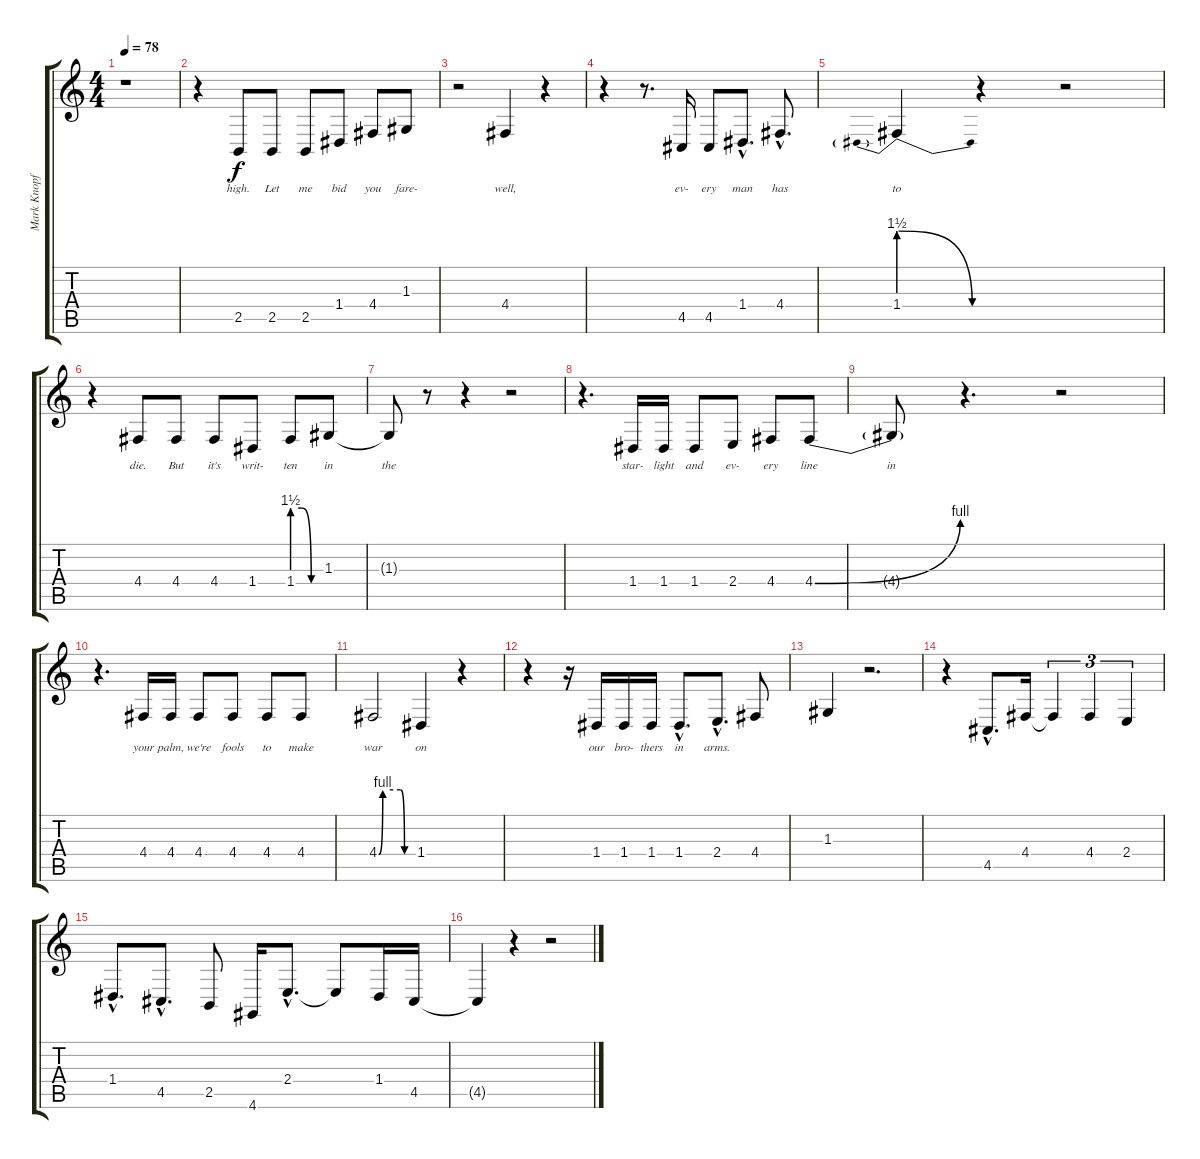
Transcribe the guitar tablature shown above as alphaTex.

\track ("Mark Knopfler (Vocals)" "Mark Knopf") {instrument sopranosax}
\staff {score tabs}
\tuning (E4 B3 G3 D3 A2 E2) {hide}
\ts (4 4)
\tempo 78
\clef g2
\ks c
r.1{dy f} |
r.4 2.5.8{lyrics (0 "high.") lyrics (1 "") lyrics (2 "") lyrics (3 "") lyrics (4 "")} 2.5.8{lyrics (0 "Let") lyrics (1 "") lyrics (2 "") lyrics (3 "") lyrics (4 "")} 2.5.8{lyrics (0 "me") lyrics (1 "") lyrics (2 "") lyrics (3 "") lyrics (4 "")} 1.4.8{lyrics (0 "bid") lyrics (1 "") lyrics (2 "") lyrics (3 "") lyrics (4 "")} 4.4.8{lyrics (0 "you") lyrics (1 "") lyrics (2 "") lyrics (3 "") lyrics (4 "")} 1.3.8{lyrics (0 "fare-") lyrics (1 "") lyrics (2 "") lyrics (3 "") lyrics (4 "")} |
r.2 4.4.4{lyrics (0 "well,") lyrics (1 "") lyrics (2 "") lyrics (3 "") lyrics (4 "")} r.4 |
r.4 r.8{d} 4.5.16{lyrics (0 "ev-") lyrics (1 "") lyrics (2 "") lyrics (3 "") lyrics (4 "")} 4.5.8{lyrics (0 "ery") lyrics (1 "") lyrics (2 "") lyrics (3 "") lyrics (4 "")} 1.4{hac}.8{d lyrics (0 "man") lyrics (1 "") lyrics (2 "") lyrics (3 "") lyrics (4 "")} 4.4{hac}.8{d lyrics (0 "has") lyrics (1 "") lyrics (2 "") lyrics (3 "") lyrics (4 "")} |
1.4{be (prebendrelease 0 6 60 0)}.4{lyrics (0 "to") lyrics (1 "") lyrics (2 "") lyrics (3 "") lyrics (4 "")} r.4 r.2 |
r.4 4.4.8{lyrics (0 "die.") lyrics (1 "") lyrics (2 "") lyrics (3 "") lyrics (4 "")} 4.4.8{lyrics (0 "But") lyrics (1 "") lyrics (2 "") lyrics (3 "") lyrics (4 "")} 4.4.8{lyrics (0 "it's") lyrics (1 "") lyrics (2 "") lyrics (3 "") lyrics (4 "")} 1.4.8{lyrics (0 "writ-") lyrics (1 "") lyrics (2 "") lyrics (3 "") lyrics (4 "")} 1.4{be (custom 0 6 20 6 40 0 60 0)}.8{lyrics (0 "ten") lyrics (1 "") lyrics (2 "") lyrics (3 "") lyrics (4 "")} 1.3.8{lyrics (0 "in") lyrics (1 "") lyrics (2 "") lyrics (3 "") lyrics (4 "")} |
1.3{t}.8{lyrics (0 "the") lyrics (1 "") lyrics (2 "") lyrics (3 "") lyrics (4 "")} r.8 r.4 r.2 |
r.4{d} 1.4.16{lyrics (0 "star-") lyrics (1 "") lyrics (2 "") lyrics (3 "") lyrics (4 "")} 1.4.16{lyrics (0 "light") lyrics (1 "") lyrics (2 "") lyrics (3 "") lyrics (4 "")} 1.4.8{lyrics (0 "and") lyrics (1 "") lyrics (2 "") lyrics (3 "") lyrics (4 "")} 2.4.8{lyrics (0 "ev-") lyrics (1 "") lyrics (2 "") lyrics (3 "") lyrics (4 "")} 4.4.8{lyrics (0 "ery") lyrics (1 "") lyrics (2 "") lyrics (3 "") lyrics (4 "")} 4.4{be (bend 0 0 60 4)}.8{lyrics (0 "line") lyrics (1 "") lyrics (2 "") lyrics (3 "") lyrics (4 "")} |
4.4{t}.8{lyrics (0 "in") lyrics (1 "") lyrics (2 "") lyrics (3 "") lyrics (4 "")} r.4{d} r.2 |
r.4{d} 4.4.16{lyrics (0 "your") lyrics (1 "") lyrics (2 "") lyrics (3 "") lyrics (4 "")} 4.4.16{lyrics (0 "palm,") lyrics (1 "") lyrics (2 "") lyrics (3 "") lyrics (4 "")} 4.4.8{lyrics (0 "we're") lyrics (1 "") lyrics (2 "") lyrics (3 "") lyrics (4 "")} 4.4.8{lyrics (0 "fools") lyrics (1 "") lyrics (2 "") lyrics (3 "") lyrics (4 "")} 4.4.8{lyrics (0 "to") lyrics (1 "") lyrics (2 "") lyrics (3 "") lyrics (4 "")} 4.4.8{lyrics (0 "make") lyrics (1 "") lyrics (2 "") lyrics (3 "") lyrics (4 "")} |
4.4{be (custom 0 0 7 4 38 4 45 0 60 0)}.2{lyrics (0 "war") lyrics (1 "") lyrics (2 "") lyrics (3 "") lyrics (4 "")} 1.4.4{lyrics (0 "on") lyrics (1 "") lyrics (2 "") lyrics (3 "") lyrics (4 "")} r.4 |
r.4 r.16 1.4.16{lyrics (0 "our") lyrics (1 "") lyrics (2 "") lyrics (3 "") lyrics (4 "")} 1.4.16{lyrics (0 "bro-") lyrics (1 "") lyrics (2 "") lyrics (3 "") lyrics (4 "")} 1.4.16{lyrics (0 "thers") lyrics (1 "") lyrics (2 "") lyrics (3 "") lyrics (4 "")} 1.4{hac}.8{d lyrics (0 "in") lyrics (1 "") lyrics (2 "") lyrics (3 "") lyrics (4 "")} 2.4{hac}.8{d lyrics (0 "arms.") lyrics (1 "") lyrics (2 "") lyrics (3 "") lyrics (4 "")} 4.4.8 |
1.3.4 r.2{d} |
r.4 4.5{hac}.8{d} 4.4.16 4.4{t}.4{tu (3 2)} 4.4.4{tu (3 2)} 2.4.4{tu (3 2)} |
1.4{hac}.8{d} 4.5{hac}.8{d} 2.5.8 4.6.16 2.4{hac}.8{d} 2.4{t}.8 1.4.16 4.5.16 |
4.5{t}.4 r.4 r.2
